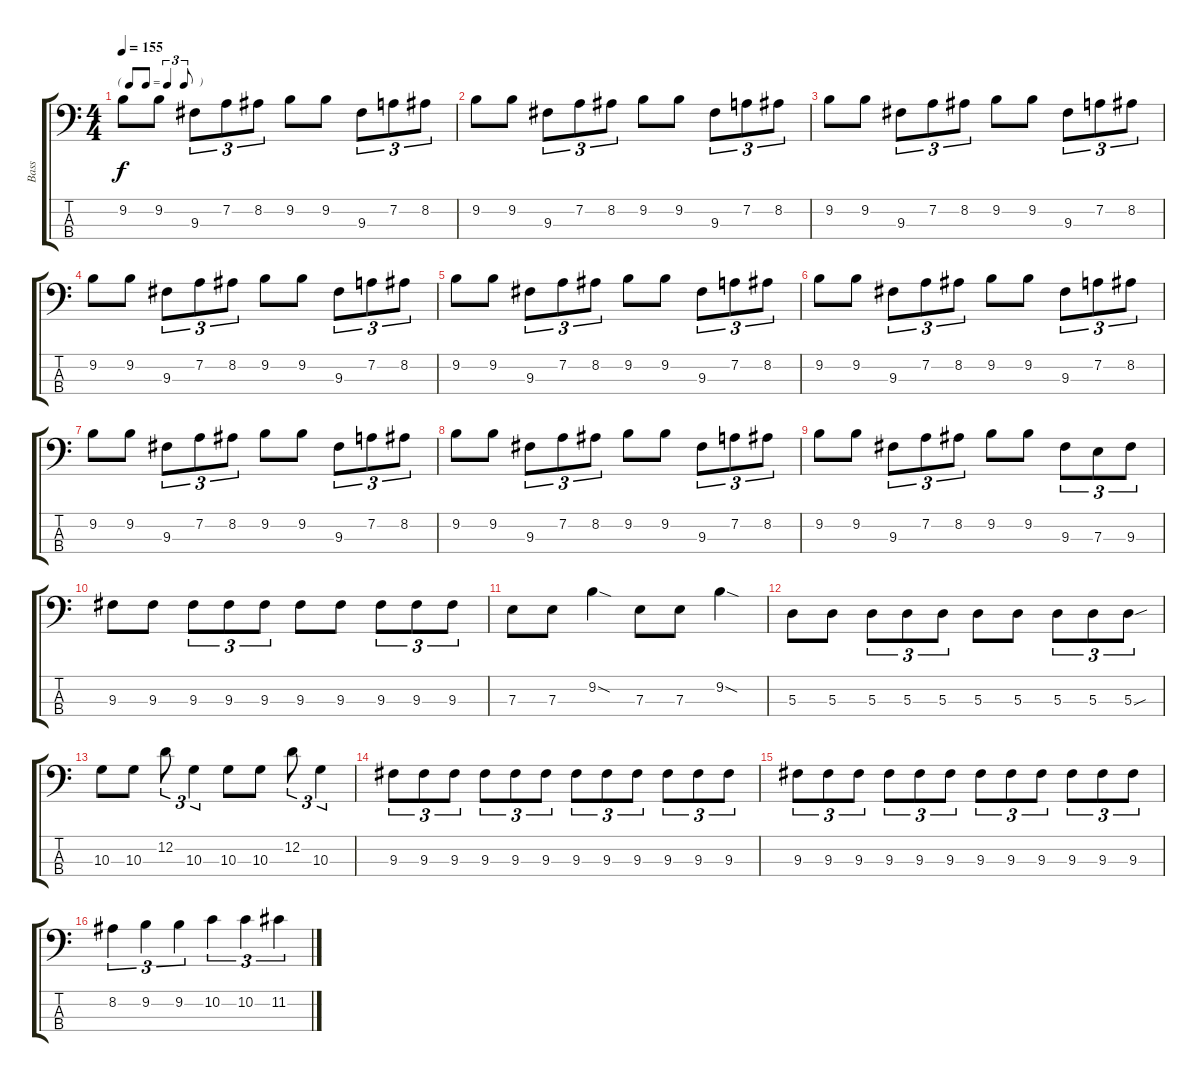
\track ("Bass" "Bass") {instrument electricbassfinger}
\staff {score tabs}
\tuning (G2 D2 A1 E1) {hide}
\ts (4 4)
\tf triplet8th
\tempo 155
\clef f4
\ks c
9.2.8{dy f} 9.2.8 9.3.8{tu (3 2)} 7.2.8{tu (3 2)} 8.2.8{tu (3 2)} 9.2.8 9.2.8 9.3.8{tu (3 2)} 7.2.8{tu (3 2)} 8.2.8{tu (3 2)} |
9.2.8 9.2.8 9.3.8{tu (3 2)} 7.2.8{tu (3 2)} 8.2.8{tu (3 2)} 9.2.8 9.2.8 9.3.8{tu (3 2)} 7.2.8{tu (3 2)} 8.2.8{tu (3 2)} |
9.2.8 9.2.8 9.3.8{tu (3 2)} 7.2.8{tu (3 2)} 8.2.8{tu (3 2)} 9.2.8 9.2.8 9.3.8{tu (3 2)} 7.2.8{tu (3 2)} 8.2.8{tu (3 2)} |
9.2.8 9.2.8 9.3.8{tu (3 2)} 7.2.8{tu (3 2)} 8.2.8{tu (3 2)} 9.2.8 9.2.8 9.3.8{tu (3 2)} 7.2.8{tu (3 2)} 8.2.8{tu (3 2)} |
9.2.8 9.2.8 9.3.8{tu (3 2)} 7.2.8{tu (3 2)} 8.2.8{tu (3 2)} 9.2.8 9.2.8 9.3.8{tu (3 2)} 7.2.8{tu (3 2)} 8.2.8{tu (3 2)} |
9.2.8 9.2.8 9.3.8{tu (3 2)} 7.2.8{tu (3 2)} 8.2.8{tu (3 2)} 9.2.8 9.2.8 9.3.8{tu (3 2)} 7.2.8{tu (3 2)} 8.2.8{tu (3 2)} |
9.2.8 9.2.8 9.3.8{tu (3 2)} 7.2.8{tu (3 2)} 8.2.8{tu (3 2)} 9.2.8 9.2.8 9.3.8{tu (3 2)} 7.2.8{tu (3 2)} 8.2.8{tu (3 2)} |
9.2.8 9.2.8 9.3.8{tu (3 2)} 7.2.8{tu (3 2)} 8.2.8{tu (3 2)} 9.2.8 9.2.8 9.3.8{tu (3 2)} 7.2.8{tu (3 2)} 8.2.8{tu (3 2)} |
9.2.8 9.2.8 9.3.8{tu (3 2)} 7.2.8{tu (3 2)} 8.2.8{tu (3 2)} 9.2.8 9.2.8 9.3.8{tu (3 2)} 7.3.8{tu (3 2)} 9.3.8{tu (3 2)} |
9.3.8 9.3.8 9.3.8{tu (3 2)} 9.3.8{tu (3 2)} 9.3.8{tu (3 2)} 9.3.8 9.3.8 9.3.8{tu (3 2)} 9.3.8{tu (3 2)} 9.3.8{tu (3 2)} |
7.3.8 7.3.8 9.2{sod}.4 7.3.8 7.3.8 9.2{sod}.4 |
5.3.8 5.3.8 5.3.8{tu (3 2)} 5.3.8{tu (3 2)} 5.3.8{tu (3 2)} 5.3.8 5.3.8 5.3.8{tu (3 2)} 5.3.8{tu (3 2)} 5.3{sou}.8{tu (3 2)} |
10.3.8{volume 13} 10.3.8 12.2.8{tu (3 2)} 10.3.4{tu (3 2)} 10.3.8 10.3.8 12.2.8{tu (3 2)} 10.3.4{tu (3 2)} |
9.3.8{tu (3 2)} 9.3.8{tu (3 2)} 9.3.8{tu (3 2)} 9.3.8{tu (3 2)} 9.3.8{tu (3 2)} 9.3.8{tu (3 2)} 9.3.8{tu (3 2)} 9.3.8{tu (3 2)} 9.3.8{tu (3 2)} 9.3.8{tu (3 2)} 9.3.8{tu (3 2)} 9.3.8{tu (3 2)} |
9.3.8{tu (3 2)} 9.3.8{tu (3 2)} 9.3.8{tu (3 2)} 9.3.8{tu (3 2)} 9.3.8{tu (3 2)} 9.3.8{tu (3 2)} 9.3.8{tu (3 2)} 9.3.8{tu (3 2)} 9.3.8{tu (3 2)} 9.3.8{tu (3 2)} 9.3.8{tu (3 2)} 9.3.8{tu (3 2)} |
8.2.4{tu (3 2)} 9.2.4{tu (3 2)} 9.2.4{tu (3 2)} 10.2.4{tu (3 2)} 10.2.4{tu (3 2)} 11.2.4{tu (3 2)}
